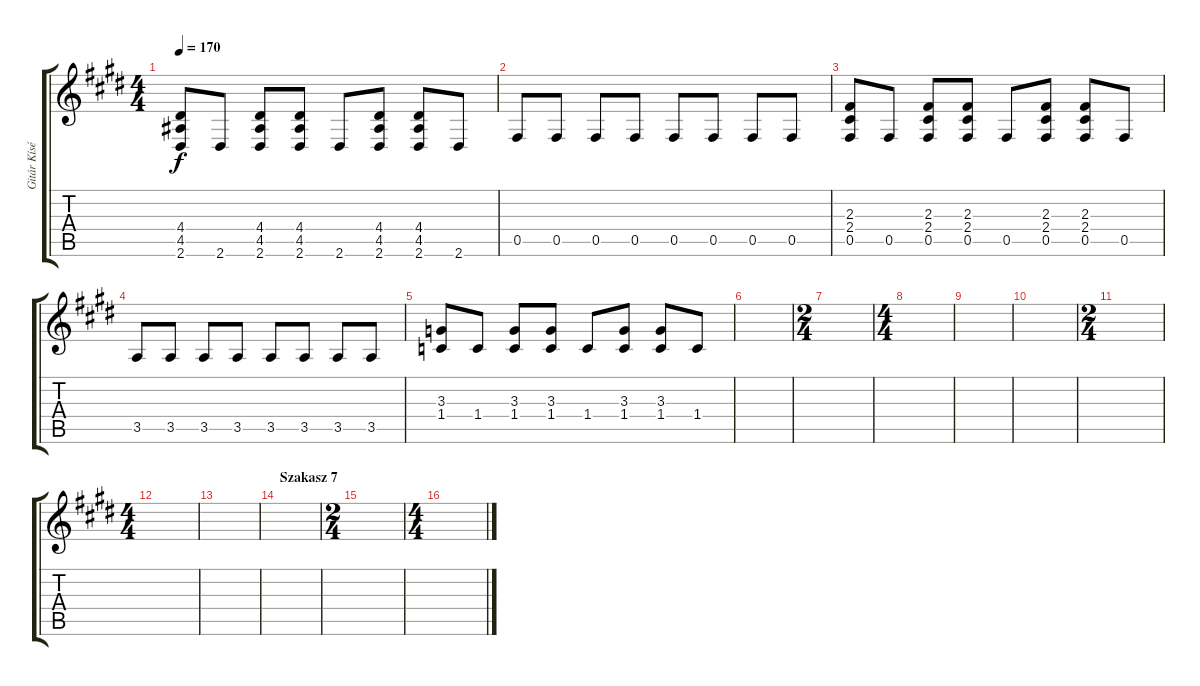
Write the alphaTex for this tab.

\track ("Gitár Kíséret 1" "Gitár Kísé") {instrument distortionguitar}
\staff {score tabs}
\tuning (Db4 Ab3 E3 B2 Gb2 Db2) {hide}
\ts (4 4)
\tempo 170
\clef g2
\ks c#minor
(4.4 4.5 2.6).8{dy f} 2.6.8 (4.4 4.5 2.6).8 (4.4 4.5 2.6).8 2.6.8 (4.4 4.5 2.6).8 (4.4 4.5 2.6).8 2.6.8 |
0.5.8 0.5.8 0.5.8 0.5.8 0.5.8 0.5.8 0.5.8 0.5.8 |
(2.3 2.4 0.5).8 0.5.8 (2.3 2.4 0.5).8 (2.3 2.4 0.5).8 0.5.8 (2.3 2.4 0.5).8 (2.3 2.4 0.5).8 0.5.8 |
3.5.8 3.5.8 3.5.8 3.5.8 3.5.8 3.5.8 3.5.8 3.5.8 |
(3.3 1.4).8 1.4.8 (3.3 1.4).8 (3.3 1.4).8 1.4.8 (3.3 1.4).8 (3.3 1.4).8 1.4.8 |
|
\ts (2 4)
|
\ts (4 4)
|
|
|
\ts (2 4)
|
\ts (4 4)
|
|
\section ("" "Szakasz 7")
|
\ts (2 4)
|
\ts (4 4)
